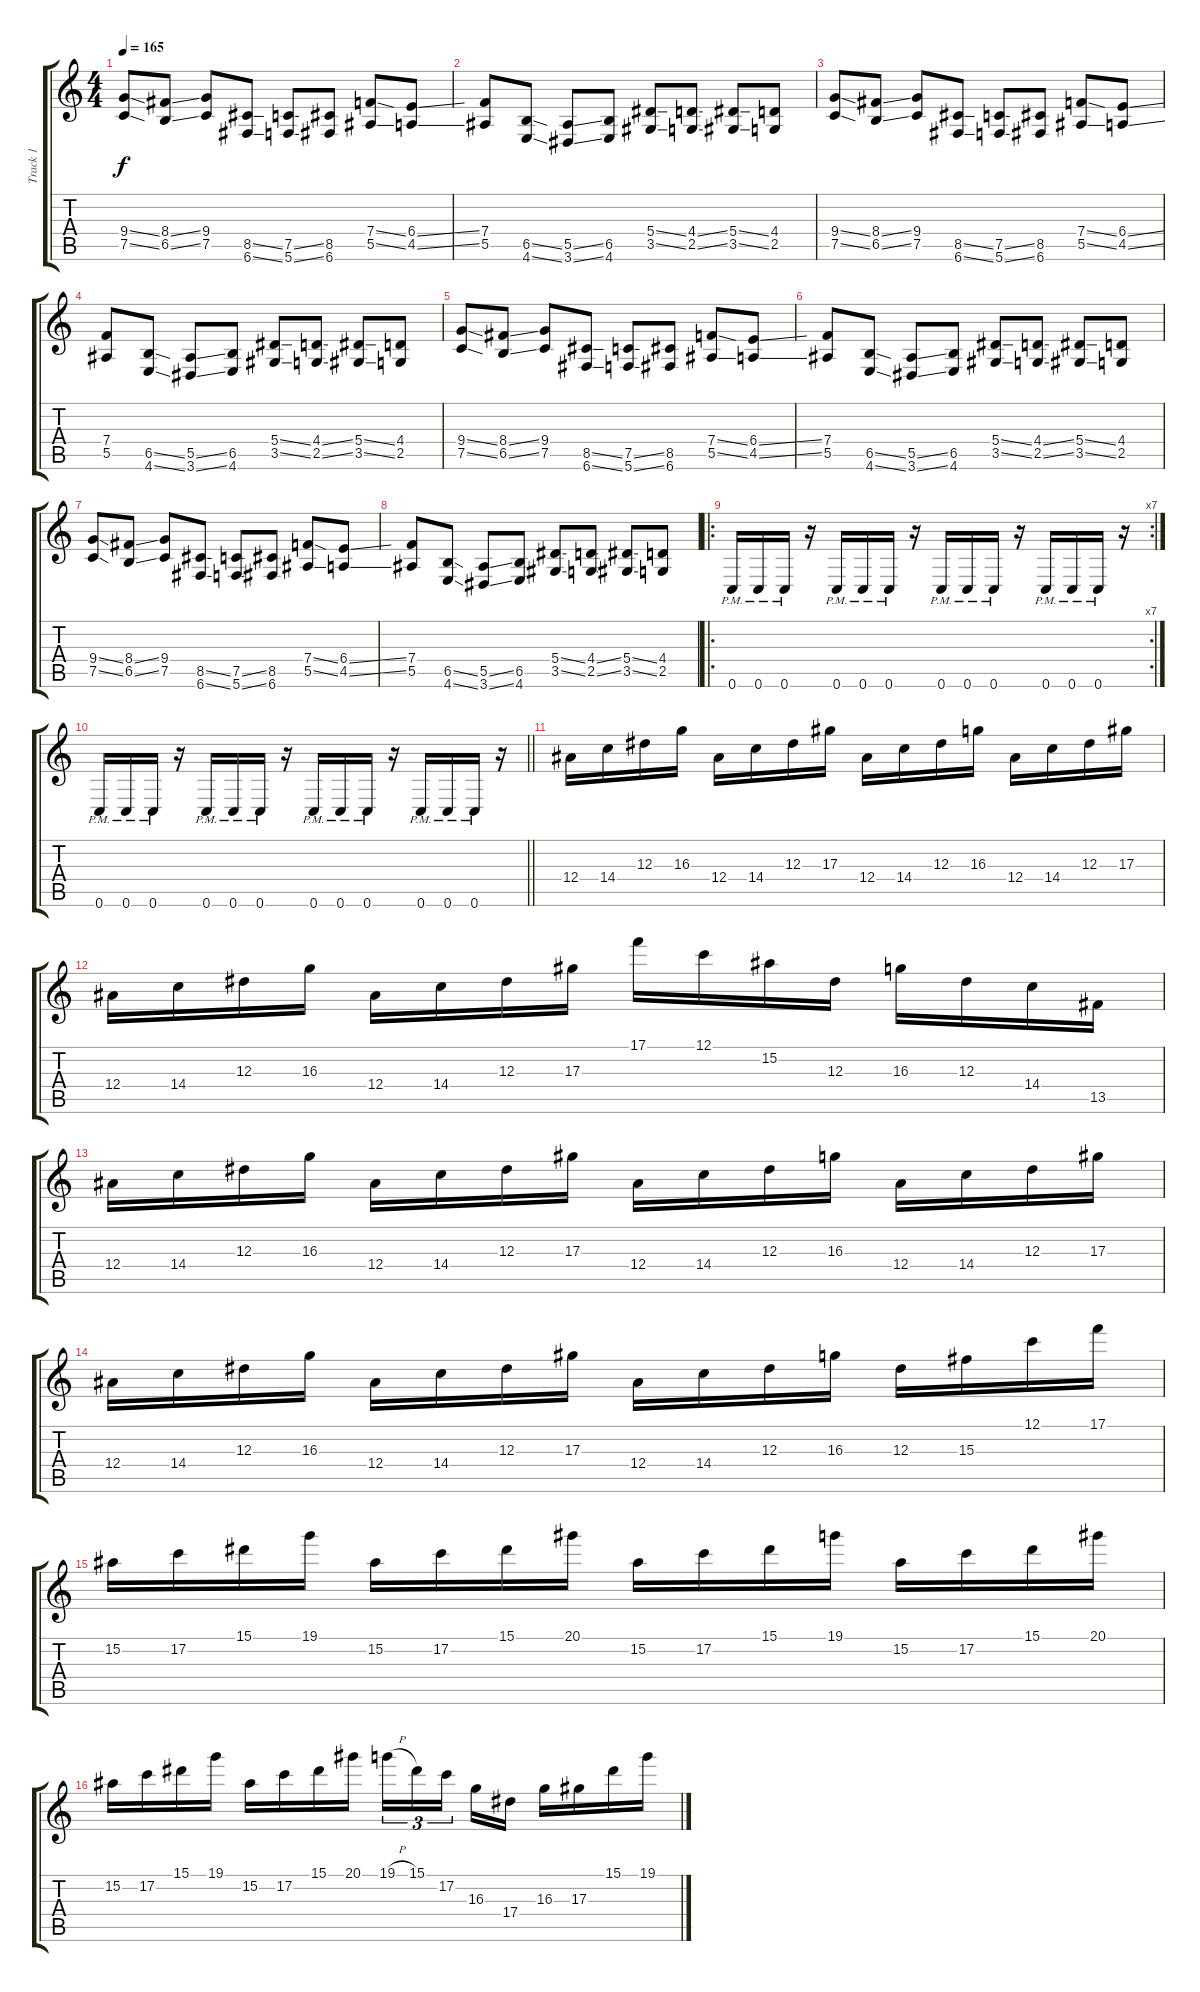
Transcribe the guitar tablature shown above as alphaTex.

\track ("Track 1" "Track 1") {instrument distortionguitar}
\staff {score tabs}
\tuning (C4 G3 Eb3 Bb2 F2 C2) {hide}
\ts (4 4)
\tempo 165
\clef g2
\ks c
(9.4{ss} 7.5{ss}).8{dy f} (8.4{ss} 6.5{ss}).8 (9.4 7.5).8 (8.5{ss} 6.6{ss}).8 (7.5{ss} 5.6{ss}).8 (8.5 6.6).8 (7.4{ss} 5.5{ss}).8 (6.4{ss} 4.5{ss}).8 |
(7.4 5.5).8 (6.5{ss} 4.6{ss}).8 (5.5{ss} 3.6{ss}).8 (6.5 4.6).8 (5.4{ss} 3.5{ss}).8 (4.4{ss} 2.5{ss}).8 (5.4{ss} 3.5{ss}).8 (4.4 2.5).8 |
(9.4{ss} 7.5{ss}).8 (8.4{ss} 6.5{ss}).8 (9.4 7.5).8 (8.5{ss} 6.6{ss}).8 (7.5{ss} 5.6{ss}).8 (8.5 6.6).8 (7.4{ss} 5.5{ss}).8 (6.4{ss} 4.5{ss}).8 |
(7.4 5.5).8 (6.5{ss} 4.6{ss}).8 (5.5{ss} 3.6{ss}).8 (6.5 4.6).8 (5.4{ss} 3.5{ss}).8 (4.4{ss} 2.5{ss}).8 (5.4{ss} 3.5{ss}).8 (4.4 2.5).8 |
(9.4{ss} 7.5{ss}).8 (8.4{ss} 6.5{ss}).8 (9.4 7.5).8 (8.5{ss} 6.6{ss}).8 (7.5{ss} 5.6{ss}).8 (8.5 6.6).8 (7.4{ss} 5.5{ss}).8 (6.4{ss} 4.5{ss}).8 |
(7.4 5.5).8 (6.5{ss} 4.6{ss}).8 (5.5{ss} 3.6{ss}).8 (6.5 4.6).8 (5.4{ss} 3.5{ss}).8 (4.4{ss} 2.5{ss}).8 (5.4{ss} 3.5{ss}).8 (4.4 2.5).8 |
(9.4{ss} 7.5{ss}).8 (8.4{ss} 6.5{ss}).8 (9.4 7.5).8 (8.5{ss} 6.6{ss}).8 (7.5{ss} 5.6{ss}).8 (8.5 6.6).8 (7.4{ss} 5.5{ss}).8 (6.4{ss} 4.5{ss}).8 |
(7.4 5.5).8 (6.5{ss} 4.6{ss}).8 (5.5{ss} 3.6{ss}).8 (6.5 4.6).8 (5.4{ss} 3.5{ss}).8 (4.4{ss} 2.5{ss}).8 (5.4{ss} 3.5{ss}).8 (4.4 2.5).8 |
\ro
\rc 7
0.6{pm}.16 0.6{pm}.16 0.6{pm}.16 r.16 0.6{pm}.16 0.6{pm}.16 0.6{pm}.16 r.16 0.6{pm}.16 0.6{pm}.16 0.6{pm}.16 r.16 0.6{pm}.16 0.6{pm}.16 0.6{pm}.16 r.16 |
\barLineRight lightlight
0.6{pm}.16 0.6{pm}.16 0.6{pm}.16 r.16 0.6{pm}.16 0.6{pm}.16 0.6{pm}.16 r.16 0.6{pm}.16 0.6{pm}.16 0.6{pm}.16 r.16 0.6{pm}.16 0.6{pm}.16 0.6{pm}.16 r.16 |
12.4.16{volume 16 instrument distortionguitar} 14.4.16 12.3.16 16.3.16 12.4.16 14.4.16 12.3.16 17.3.16 12.4.16 14.4.16 12.3.16 16.3.16 12.4.16 14.4.16 12.3.16 17.3.16 |
12.4.16 14.4.16 12.3.16 16.3.16 12.4.16 14.4.16 12.3.16 17.3.16 17.1.16 12.1.16 15.2.16 12.3.16 16.3.16 12.3.16 14.4.16 13.5.16 |
12.4.16 14.4.16 12.3.16 16.3.16 12.4.16 14.4.16 12.3.16 17.3.16 12.4.16 14.4.16 12.3.16 16.3.16 12.4.16 14.4.16 12.3.16 17.3.16 |
12.4.16 14.4.16 12.3.16 16.3.16 12.4.16 14.4.16 12.3.16 17.3.16 12.4.16 14.4.16 12.3.16 16.3.16 12.3.16 15.3.16 12.1.16 17.1.16 |
15.2.16 17.2.16 15.1.16 19.1.16 15.2.16 17.2.16 15.1.16 20.1.16 15.2.16 17.2.16 15.1.16 19.1.16 15.2.16 17.2.16 15.1.16 20.1.16 |
15.2.16 17.2.16 15.1.16 19.1.16 15.2.16 17.2.16 15.1.16 20.1.16 19.1{h}.16{tu (3 2)} 15.1.16{tu (3 2)} 17.2.16{tu (3 2) beam splitsecondary} 16.3.16 17.4.16 16.3.16 17.3.16 15.1.16 19.1.16
